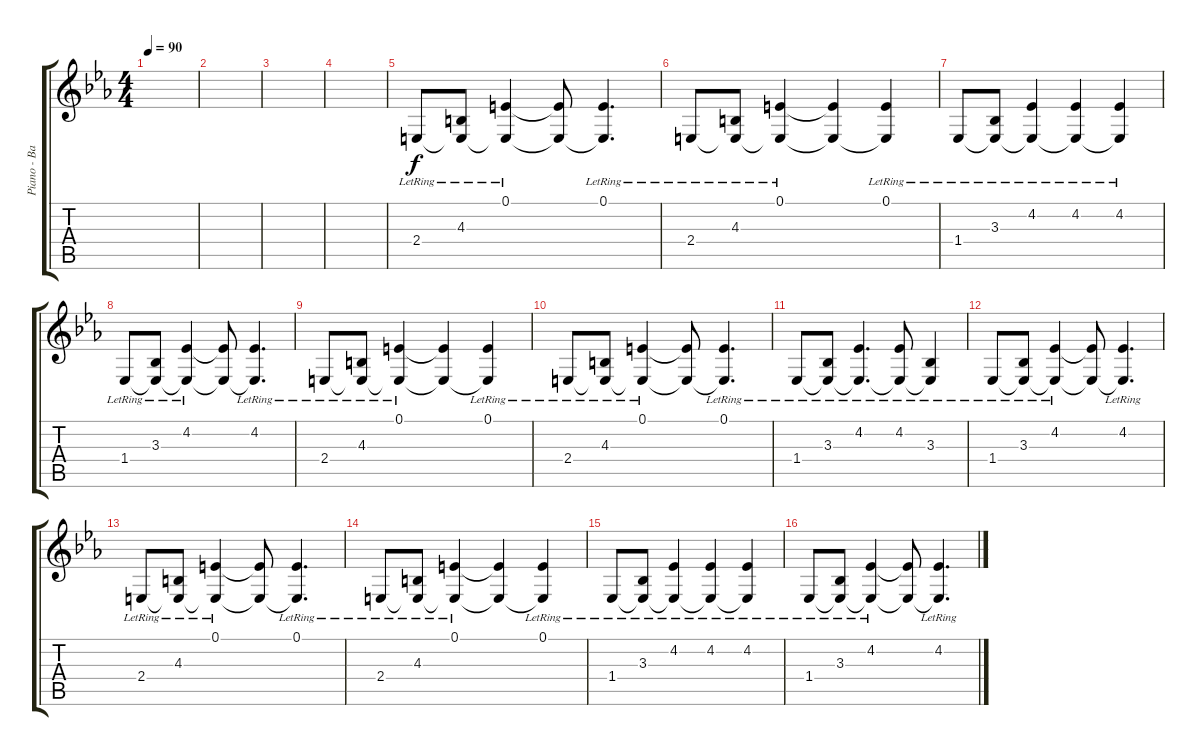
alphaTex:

\track ("Piano - Bass" "Piano - Ba") {instrument acousticgrandpiano}
\staff {score tabs}
\tuning (E4 B3 G3 D3 A2 E2) {hide}
\ts (4 4)
\tempo 90
\clef g2
\ks cminor
|
|
|
|
2.4{lr}.8 (4.3{lr} 2.4{t}).8 (0.1{lr} 2.4{t}).4 (0.1{t} 2.4{t}).8 (0.1{lr} 2.4{t}).4{d} |
2.4{lr}.8 (4.3{lr} 2.4{t}).8 (0.1{lr} 2.4{t}).4 (0.1{t} 2.4{t}).4 (0.1{lr} 2.4{t}).4 |
1.4{lr}.8 (3.3{lr} 1.4{t}).8 (4.2{lr} 1.4{t}).4 (4.2{lr} 1.4{t}).4 (4.2{lr} 1.4{t}).4 |
1.4{lr}.8 (3.3{lr} 1.4{t}).8 (4.2{lr} 1.4{t}).4 (4.2{t} 1.4{t}).8 (4.2{lr} 1.4{t}).4{d} |
2.4{lr}.8 (4.3{lr} 2.4{t}).8 (0.1{lr} 2.4{t}).4 (0.1{t} 2.4{t}).4 (0.1{lr} 2.4{t}).4 |
2.4{lr}.8 (4.3{lr} 2.4{t}).8 (0.1{lr} 2.4{t}).4 (0.1{t} 2.4{t}).8 (0.1{lr} 2.4{t}).4{d} |
1.4{lr}.8 (3.3{lr} 1.4{t}).8 (4.2{lr} 1.4{t}).4{d} (4.2{lr} 1.4{t}).8 (3.3{lr} 1.4{t}).4 |
1.4{lr}.8 (3.3{lr} 1.4{t}).8 (4.2{lr} 1.4{t}).4 (4.2{t} 1.4{t}).8 (4.2{lr} 1.4{t}).4{d} |
2.4{lr}.8 (4.3{lr} 2.4{t}).8 (0.1{lr} 2.4{t}).4 (0.1{t} 2.4{t}).8 (0.1{lr} 2.4{t}).4{d} |
2.4{lr}.8 (4.3{lr} 2.4{t}).8 (0.1{lr} 2.4{t}).4 (0.1{t} 2.4{t}).4 (0.1{lr} 2.4{t}).4 |
1.4{lr}.8 (3.3{lr} 1.4{t}).8 (4.2{lr} 1.4{t}).4 (4.2{lr} 1.4{t}).4 (4.2{lr} 1.4{t}).4 |
1.4{lr}.8 (3.3{lr} 1.4{t}).8 (4.2{lr} 1.4{t}).4 (4.2{t} 1.4{t}).8 (4.2{lr} 1.4{t}).4{d}
